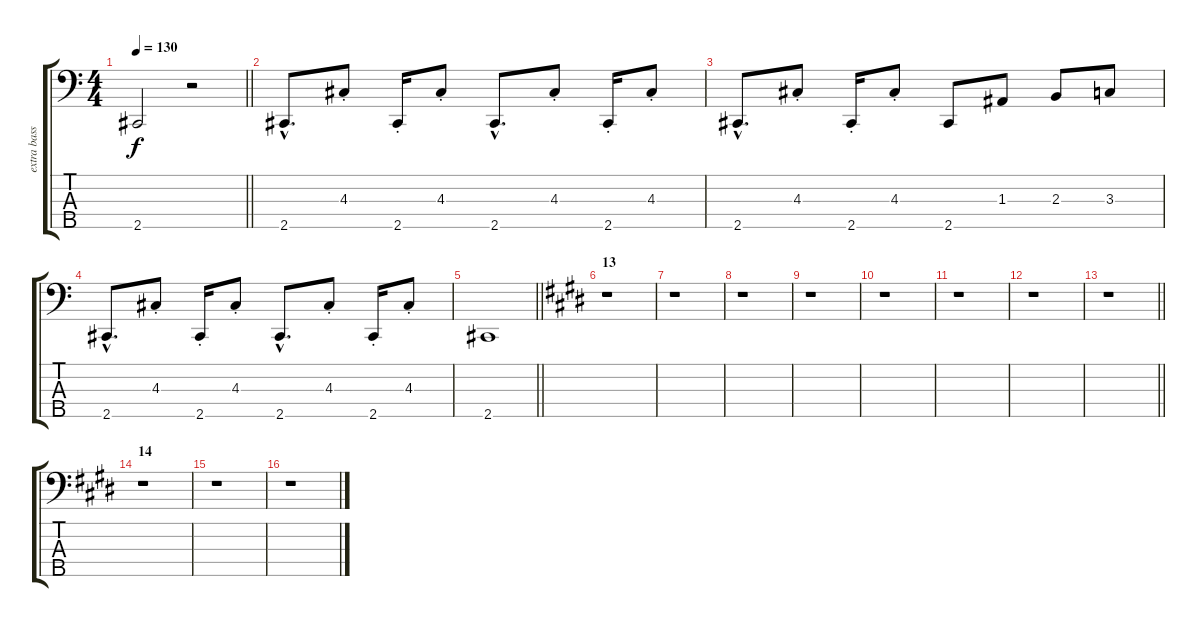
\track ("extra bass (for effect)" "extra bass") {instrument acousticguitarnylon}
\staff {score tabs}
\tuning (G2 D2 A1 E1 B0) {hide}
\ts (4 4)
\tempo 130
\clef f4
\barLineRight lightlight
\ks c
2.5.2{dy f} r.2 |
2.5{hac}.8{d} 4.3{st}.8 2.5{st}.16 4.3{st}.8 2.5{hac}.8{d} 4.3{st}.8 2.5{st}.16 4.3{st}.8 |
2.5{hac}.8{d} 4.3{st}.8 2.5{st}.16 4.3{st}.8 2.5.8 1.3.8 2.3.8 3.3.8 |
2.5{hac}.8{d} 4.3{st}.8 2.5{st}.16 4.3{st}.8 2.5{hac}.8{d} 4.3{st}.8 2.5{st}.16 4.3{st}.8 |
\barLineRight lightlight
2.5.1 |
\section ("" "13")
\ks e
r.1 |
r.1 |
r.1 |
r.1 |
r.1 |
r.1 |
r.1 |
\barLineRight lightlight
r.1 |
\section ("" "14")
r.1 |
r.1 |
r.1
